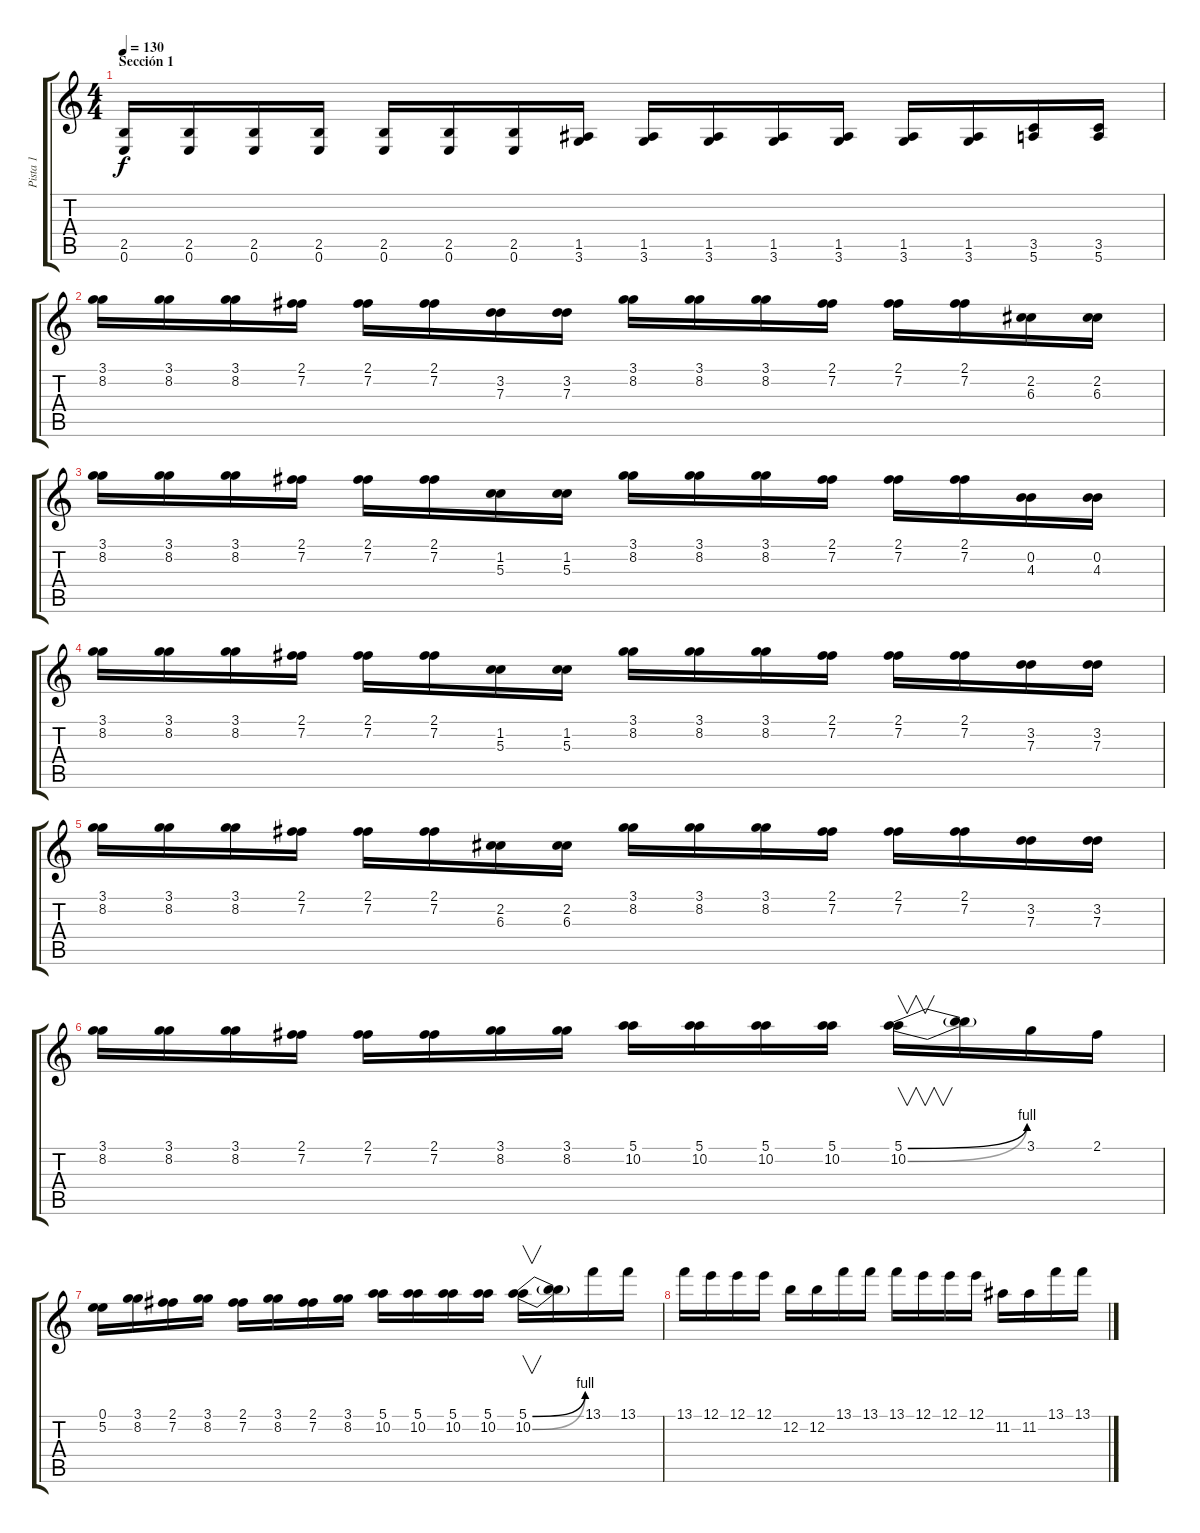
\track ("Pista 1" "Pista 1") {instrument distortionguitar}
\staff {score tabs}
\tuning (E4 B3 G3 D3 A2 E2) {hide}
\ts (4 4)
\section ("" "Sección 1")
\tempo 130
\clef g2
\ks c
(2.5 0.6).16{dy f volume 0 instrument distortionguitar} (2.5 0.6).16{volume 16} (2.5 0.6).16 (2.5 0.6).16 (2.5 0.6).16 (2.5 0.6).16 (2.5 0.6).16 (1.5 3.6).16 (1.5 3.6).16 (1.5 3.6).16 (1.5 3.6).16 (1.5 3.6).16 (1.5 3.6).16 (1.5 3.6).16 (3.5 5.6).16 (3.5 5.6).16 |
(3.1 8.2).16 (3.1 8.2).16 (3.1 8.2).16 (2.1 7.2).16 (2.1 7.2).16 (2.1 7.2).16 (3.2 7.3).16 (3.2 7.3).16 (3.1 8.2).16 (3.1 8.2).16 (3.1 8.2).16 (2.1 7.2).16 (2.1 7.2).16 (2.1 7.2).16 (2.2 6.3).16 (2.2 6.3).16 |
(3.1 8.2).16 (3.1 8.2).16 (3.1 8.2).16 (2.1 7.2).16 (2.1 7.2).16 (2.1 7.2).16 (1.2 5.3).16 (1.2 5.3).16 (3.1 8.2).16 (3.1 8.2).16 (3.1 8.2).16 (2.1 7.2).16 (2.1 7.2).16 (2.1 7.2).16 (0.2 4.3).16 (0.2 4.3).16 |
(3.1 8.2).16 (3.1 8.2).16 (3.1 8.2).16 (2.1 7.2).16 (2.1 7.2).16 (2.1 7.2).16 (1.2 5.3).16 (1.2 5.3).16 (3.1 8.2).16 (3.1 8.2).16 (3.1 8.2).16 (2.1 7.2).16 (2.1 7.2).16 (2.1 7.2).16 (3.2 7.3).16 (3.2 7.3).16 |
(3.1 8.2).16 (3.1 8.2).16 (3.1 8.2).16 (2.1 7.2).16 (2.1 7.2).16 (2.1 7.2).16 (2.2 6.3).16 (2.2 6.3).16 (3.1 8.2).16 (3.1 8.2).16 (3.1 8.2).16 (2.1 7.2).16 (2.1 7.2).16 (2.1 7.2).16 (3.2 7.3).16 (3.2 7.3).16 |
(3.1 8.2).16 (3.1 8.2).16 (3.1 8.2).16 (2.1 7.2).16 (2.1 7.2).16 (2.1 7.2).16 (3.1 8.2).16 (3.1 8.2).16 (5.1 10.2).16 (5.1 10.2).16 (5.1 10.2).16 (5.1 10.2).16 (5.1{be (bend 0 0 60 4)} 10.2{be (bend 0 0 60 4)}).16{v} (5.1{t} 10.2{t}).16 3.1.16 2.1.16 |
(0.1 5.2).16 (3.1 8.2).16 (2.1 7.2).16 (3.1 8.2).16 (2.1 7.2).16 (3.1 8.2).16 (2.1 7.2).16 (3.1 8.2).16 (5.1 10.2).16 (5.1 10.2).16 (5.1 10.2).16 (5.1 10.2).16 (5.1{be (bend 0 0 60 4)} 10.2{be (bend 0 0 60 4)}).16{v} (5.1{t} 10.2{t}).16 13.1.16 13.1.16 |
13.1.16 12.1.16 12.1.16 12.1.16 12.2.16 12.2.16 13.1.16 13.1.16 13.1.16 12.1.16 12.1.16 12.1.16 11.2.16 11.2.16 13.1.16 13.1.16
